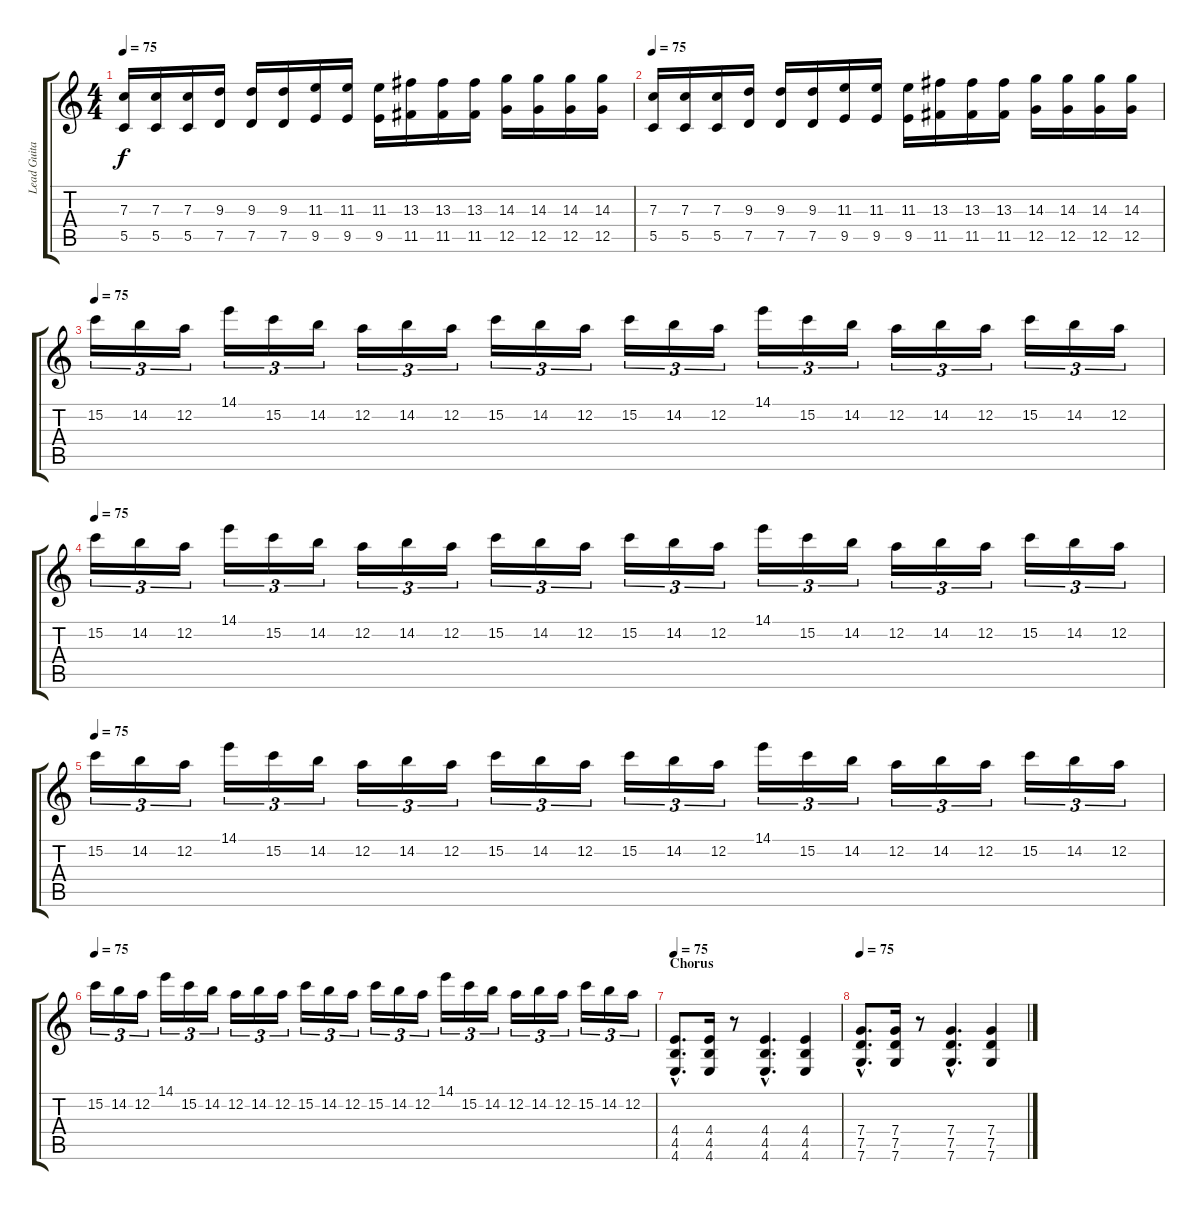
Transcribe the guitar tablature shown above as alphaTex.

\track ("Lead Guitar" "Lead Guita") {instrument distortionguitar}
\staff {score tabs}
\tuning (D4 A3 F3 C3 G2 C2) {hide}
\ts (4 4)
\tempo 75
\clef g2
\ks c
(7.3 5.5).16{dy f} (7.3 5.5).16 (7.3 5.5).16 (9.3 7.5).16 (9.3 7.5).16 (9.3 7.5).16 (11.3 9.5).16 (11.3 9.5).16 (11.3 9.5).16 (13.3 11.5).16 (13.3 11.5).16 (13.3 11.5).16 (14.3 12.5).16 (14.3 12.5).16 (14.3 12.5).16 (14.3 12.5).16 |
\tempo 75
(7.3 5.5).16 (7.3 5.5).16 (7.3 5.5).16 (9.3 7.5).16 (9.3 7.5).16 (9.3 7.5).16 (11.3 9.5).16 (11.3 9.5).16 (11.3 9.5).16 (13.3 11.5).16 (13.3 11.5).16 (13.3 11.5).16 (14.3 12.5).16 (14.3 12.5).16 (14.3 12.5).16 (14.3 12.5).16 |
\tempo 75
15.2.16{tu (3 2)} 14.2.16{tu (3 2)} 12.2.16{tu (3 2)} 14.1.16{tu (3 2)} 15.2.16{tu (3 2)} 14.2.16{tu (3 2)} 12.2.16{tu (3 2)} 14.2.16{tu (3 2)} 12.2.16{tu (3 2)} 15.2.16{tu (3 2)} 14.2.16{tu (3 2)} 12.2.16{tu (3 2)} 15.2.16{tu (3 2)} 14.2.16{tu (3 2)} 12.2.16{tu (3 2)} 14.1.16{tu (3 2)} 15.2.16{tu (3 2)} 14.2.16{tu (3 2)} 12.2.16{tu (3 2)} 14.2.16{tu (3 2)} 12.2.16{tu (3 2)} 15.2.16{tu (3 2)} 14.2.16{tu (3 2)} 12.2.16{tu (3 2)} |
\tempo 75
15.2.16{tu (3 2)} 14.2.16{tu (3 2)} 12.2.16{tu (3 2)} 14.1.16{tu (3 2)} 15.2.16{tu (3 2)} 14.2.16{tu (3 2)} 12.2.16{tu (3 2)} 14.2.16{tu (3 2)} 12.2.16{tu (3 2)} 15.2.16{tu (3 2)} 14.2.16{tu (3 2)} 12.2.16{tu (3 2)} 15.2.16{tu (3 2)} 14.2.16{tu (3 2)} 12.2.16{tu (3 2)} 14.1.16{tu (3 2)} 15.2.16{tu (3 2)} 14.2.16{tu (3 2)} 12.2.16{tu (3 2)} 14.2.16{tu (3 2)} 12.2.16{tu (3 2)} 15.2.16{tu (3 2)} 14.2.16{tu (3 2)} 12.2.16{tu (3 2)} |
\tempo 75
15.2.16{tu (3 2)} 14.2.16{tu (3 2)} 12.2.16{tu (3 2)} 14.1.16{tu (3 2)} 15.2.16{tu (3 2)} 14.2.16{tu (3 2)} 12.2.16{tu (3 2)} 14.2.16{tu (3 2)} 12.2.16{tu (3 2)} 15.2.16{tu (3 2)} 14.2.16{tu (3 2)} 12.2.16{tu (3 2)} 15.2.16{tu (3 2)} 14.2.16{tu (3 2)} 12.2.16{tu (3 2)} 14.1.16{tu (3 2)} 15.2.16{tu (3 2)} 14.2.16{tu (3 2)} 12.2.16{tu (3 2)} 14.2.16{tu (3 2)} 12.2.16{tu (3 2)} 15.2.16{tu (3 2)} 14.2.16{tu (3 2)} 12.2.16{tu (3 2)} |
\tempo 75
15.2.16{tu (3 2)} 14.2.16{tu (3 2)} 12.2.16{tu (3 2)} 14.1.16{tu (3 2)} 15.2.16{tu (3 2)} 14.2.16{tu (3 2)} 12.2.16{tu (3 2)} 14.2.16{tu (3 2)} 12.2.16{tu (3 2)} 15.2.16{tu (3 2)} 14.2.16{tu (3 2)} 12.2.16{tu (3 2)} 15.2.16{tu (3 2)} 14.2.16{tu (3 2)} 12.2.16{tu (3 2)} 14.1.16{tu (3 2)} 15.2.16{tu (3 2)} 14.2.16{tu (3 2)} 12.2.16{tu (3 2)} 14.2.16{tu (3 2)} 12.2.16{tu (3 2)} 15.2.16{tu (3 2)} 14.2.16{tu (3 2)} 12.2.16{tu (3 2)} |
\section ("" "Chorus")
\tempo 75
(4.4{hac} 4.5{hac} 4.6{hac}).8{d} (4.4 4.5 4.6).16 r.8 (4.4{hac} 4.5{hac} 4.6{hac}).4{d} (4.4 4.5 4.6).4 |
\tempo 75
(7.4{hac} 7.5{hac} 7.6{hac}).8{d} (7.4 7.5 7.6).16 r.8 (7.4{hac} 7.5{hac} 7.6{hac}).4{d} (7.4 7.5 7.6).4
